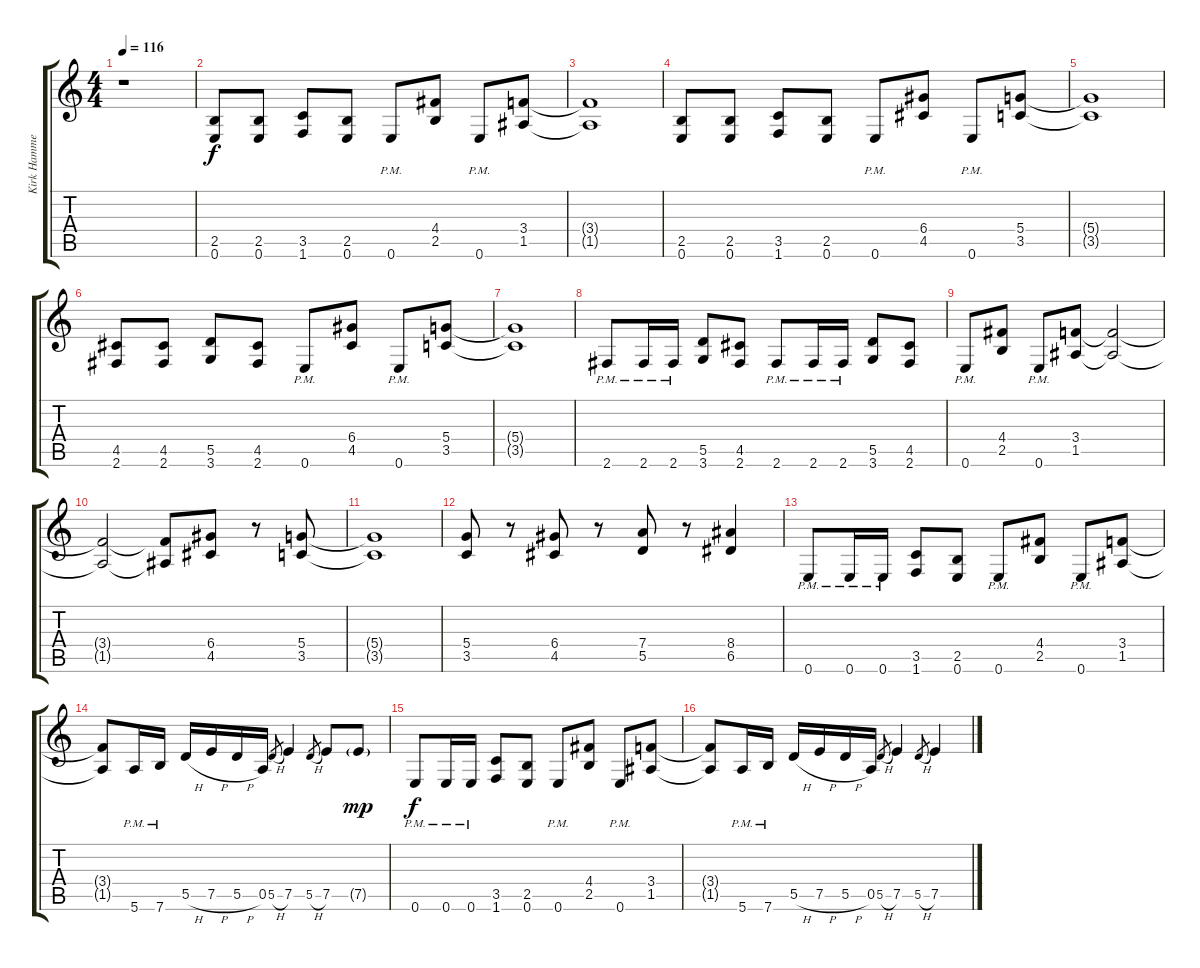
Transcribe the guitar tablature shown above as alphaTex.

\track ("Kirk Hammett" "Kirk Hamme") {instrument distortionguitar}
\staff {score tabs}
\tuning (E4 B3 G3 D3 A2 E2) {hide}
\ts (4 4)
\tempo 116
\clef g2
\ks c
r.1{dy f} |
(2.5 0.6).8 (2.5 0.6).8 (3.5 1.6).8 (2.5 0.6).8 0.6{pm}.8 (4.4 2.5).8 0.6{pm}.8 (3.4 1.5).8 |
(3.4{t} 1.5{t}).1 |
(2.5 0.6).8 (2.5 0.6).8 (3.5 1.6).8 (2.5 0.6).8 0.6{pm}.8 (6.4 4.5).8 0.6{pm}.8 (5.4 3.5).8 |
(5.4{t} 3.5{t}).1 |
(4.5 2.6).8 (4.5 2.6).8 (5.5 3.6).8 (4.5 2.6).8 0.6{pm}.8 (6.4 4.5).8 0.6{pm}.8 (5.4 3.5).8 |
(5.4{t} 3.5{t}).1 |
2.6{pm}.8 2.6{pm}.16 2.6{pm}.16 (5.5 3.6).8 (4.5 2.6).8 2.6{pm}.8 2.6{pm}.16 2.6{pm}.16 (5.5 3.6).8 (4.5 2.6).8 |
0.6{pm}.8 (4.4 2.5).8 0.6{pm}.8 (3.4 1.5).8 (3.4{t} 1.5{t}).2 |
(3.4{t} 1.5{t}).2 (3.4{t} 1.5{t}).8 (6.4 4.5).8 r.8 (5.4 3.5).8 |
(5.4{t} 3.5{t}).1 |
(5.4 3.5).8 r.8 (6.4 4.5).8 r.8 (7.4 5.5).8 r.8 (8.4 6.5).4 |
0.6{pm}.8 0.6{pm}.16 0.6{pm}.16 (3.5 1.6).8 (2.5 0.6).8 0.6{pm}.8 (4.4 2.5).8 0.6{pm}.8 (3.4 1.5).8 |
(3.4{t} 1.5{t}).8 5.6{pm}.16 7.6{pm}.16 5.5{h}.16 7.5{h}.16 5.5{h}.16 0.5.16 5.5{h}.8{gr} 7.5.4 5.5{h}.8{gr} 7.5.8 7.5{g}.8{dy mp} |
0.6{pm}.8{dy f} 0.6{pm}.16 0.6{pm}.16 (3.5 1.6).8 (2.5 0.6).8 0.6{pm}.8 (4.4 2.5).8 0.6{pm}.8 (3.4 1.5).8 |
(3.4{t} 1.5{t}).8 5.6{pm}.16 7.6{pm}.16 5.5{h}.16 7.5{h}.16 5.5{h}.16 0.5.16 5.5{h}.8{gr} 7.5.4 5.5{h}.8{gr} 7.5.4
